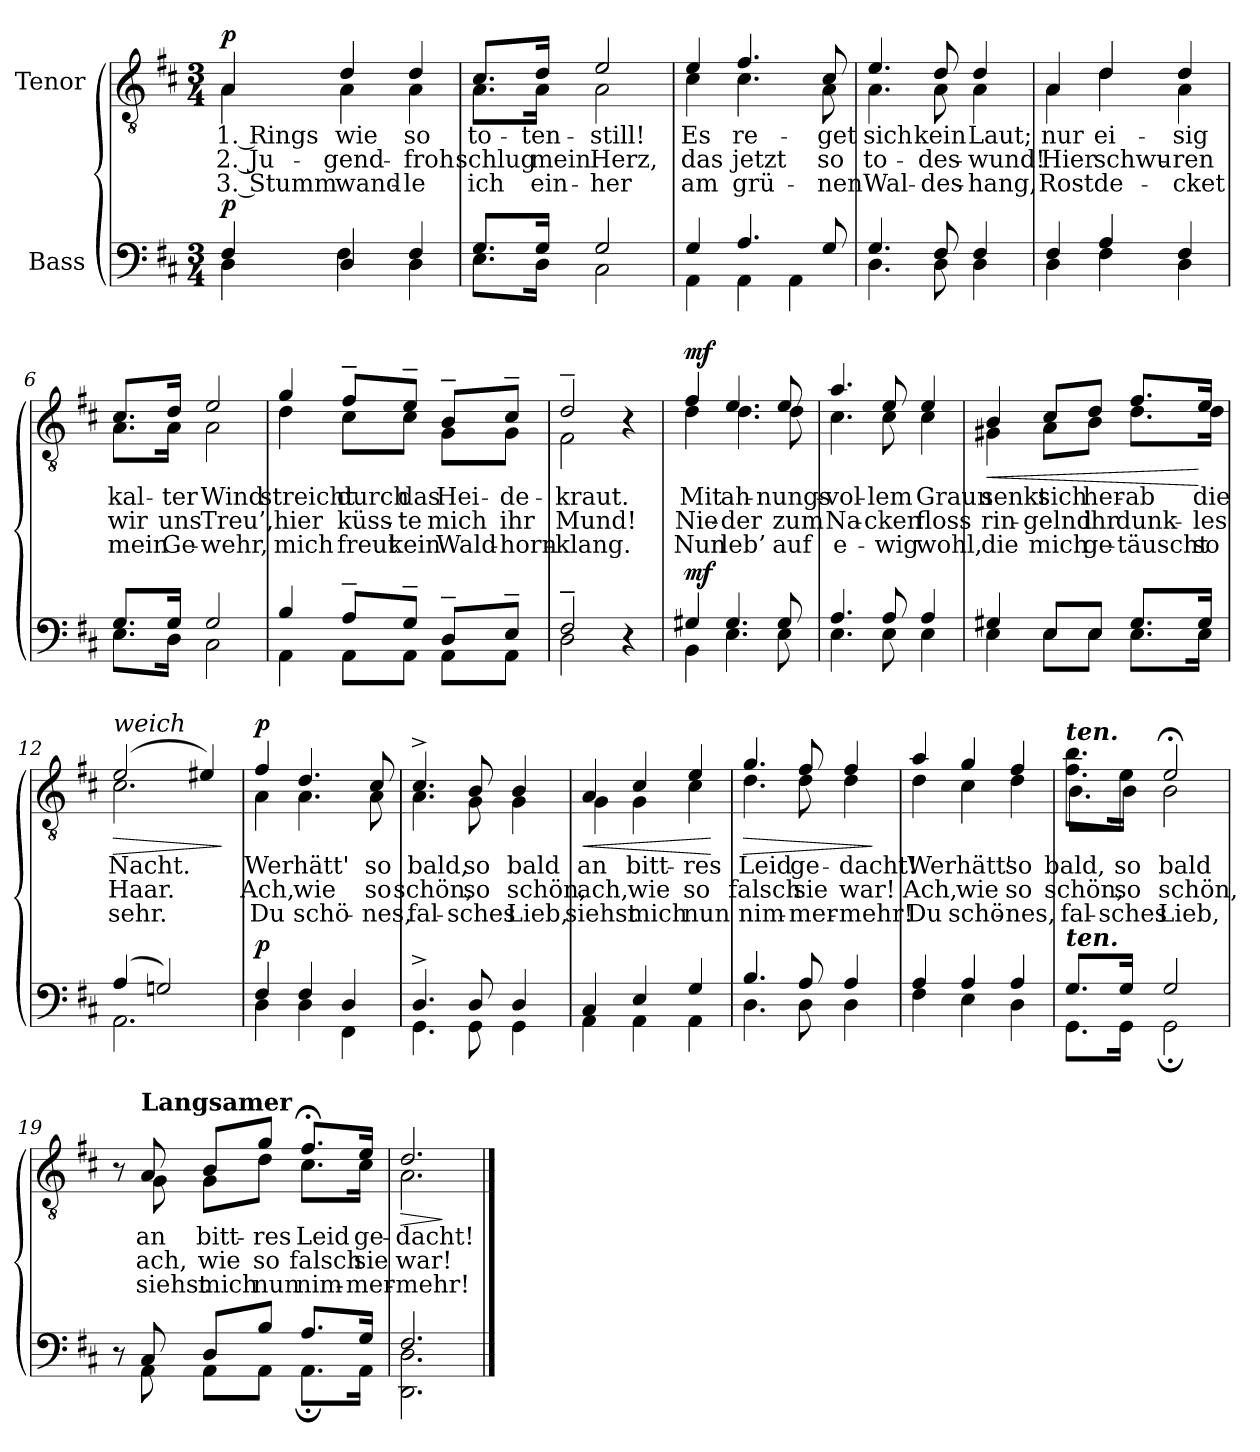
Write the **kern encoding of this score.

**kern	**dynam	**kern	**text	**text	**text	**dynam
*part2	*part2	*part1	*part1	*part1	*part1	*part1
*staff2	*staff2	*staff1	*staff1	*staff1	*staff1	*staff1
*I"Bass	*	*I"Tenor	*	*	*	*
*clefF4	*	*clefGv2	*	*	*	*
*k[f#c#]	*	*k[f#c#]	*	*	*	*
*M3/4	*	*M3/4	*	*	*	*
=1	=1	=1	=1	=1	=1	=1
*^	*	*	*	*	*	*
!	!	!	!LO:TX:a:B:t=Mäßig gehend	!	!	!	!
!	!	!	!LO:TX:a:t=(im Volkston)	!	!	!	!
!	!	!LO:DY:a	!	!LO:LY:b	!LO:LY:b	!LO:LY:b	!LO:DY:a
*	*	*	*^	*	*	*	*
4F#/	4D\	p	4A/	4A\	1. Rings	2. Ju-	3. Stumm	p
!	!	!	!	!	!LO:LY:b	!LO:LY:b	!LO:LY:b	!
4D/	4F#\	.	4d/	4A\	wie	-gend-	wand-	.
!	!	!	!	!	!LO:LY:b	!LO:LY:b	!LO:LY:b	!
4F#/	4D\	.	4d/	4A\	so	-froh	-le	.
=2	=2	=2	=2	=2	=2	=2	=2	=2
!	!	!	!	!	!LO:LY:b	!LO:LY:b	!LO:LY:b	!
8.G/L	8.E\L	.	8.c#/L	8.A\L	to-	schlug	ich	.
!	!	!	!	!	!LO:LY:b	!LO:LY:b	!LO:LY:b	!
16G/Jk	16D\Jk	.	16d/Jk	16A\Jk	-ten-	mein	ein-	.
!	!	!	!	!	!LO:LY:b	!LO:LY:b	!LO:LY:b	!
2G/	2C#\	.	2e/	2A\	-still!	Herz,	-her	.
=3	=3	=3	=3	=3	=3	=3	=3	=3
!	!	!	!	!	!LO:LY:b	!LO:LY:b	!LO:LY:b	!
4G/	4AA\	.	4e/	4c#\	Es	das	am	.
!	!	!	!	!	!LO:LY:b	!LO:LY:b	!LO:LY:b	!
4.A/	4AA\	.	4.f#/	4.c#\	re-	jetzt	grü-	.
.	4AA\	.	.	.	.	.	.	.
!	!	!	!	!	!LO:LY:b	!LO:LY:b	!LO:LY:b	!
8G/	.	.	8c#/	8A\	-get	so	-nen	.
=4	=4	=4	=4	=4	=4	=4	=4	=4
!	!	!	!	!	!LO:LY:b	!LO:LY:b	!LO:LY:b	!
4.G/	4.D\	.	4.e/	4.A\	sich	to-	Wal-	.
!	!	!	!	!	!LO:LY:b	!LO:LY:b	!LO:LY:b	!
8F#/	8D\	.	8d/	8A\	kein	-des-	-des-	.
!	!	!	!	!	!LO:LY:b	!LO:LY:b	!LO:LY:b	!
4F#/	4D\	.	4d/	4A\	Laut;	-wund!	-hang,	.
!!LO:LB:g=z	!!
=5	=5	=5	=5	=5	=5	=5	=5	=5
!	!	!	!	!	!LO:LY:b	!LO:LY:b	!LO:LY:b	!
4F#/	4D\	.	4A/	4A\	nur	Hier	Rost	.
!	!	!	!	!	!LO:LY:b	!LO:LY:b	!LO:LY:b	!
4A/	4F#\	.	4d/	4d\	ei-	schwu-	de-	.
!	!	!	!	!	!LO:LY:b	!LO:LY:b	!LO:LY:b	!
4F#/	4D\	.	4d/	4A\	-sig	-ren	-cket	.
=6	=6	=6	=6	=6	=6	=6	=6	=6
!	!	!	!	!	!LO:LY:b	!LO:LY:b	!LO:LY:b	!
8.G/L	8.E\L	.	8.c#/L	8.A\L	kal-	wir	mein	.
!	!	!	!	!	!LO:LY:b	!LO:LY:b	!LO:LY:b	!
16G/Jk	16D\Jk	.	16d/Jk	16A\Jk	-ter	uns	Ge-	.
!	!	!	!	!	!LO:LY:b	!LO:LY:b	!LO:LY:b	!
2G/	2C#\	.	2e/	2A\	Wind	Treu’,	-wehr,	.
=7	=7	=7	=7	=7	=7	=7	=7	=7
!	!	!	!	!	!LO:LY:b	!LO:LY:b	!LO:LY:b	!
4B/	4AA\	.	4g/	4d\	streicht	hier	mich	.
!	!	!	!	!	!LO:LY:b	!LO:LY:b	!LO:LY:b	!
8A~/L	8AA\L	.	8f#~/L	8c#\L	durch	küss-	freut	.
!	!	!	!	!	!LO:LY:b	!LO:LY:b	!LO:LY:b	!
8G~/J	8AA\J	.	8e~/J	8c#\J	das	-te	kein	.
!	!	!	!	!	!LO:LY:b	!LO:LY:b	!LO:LY:b	!
8D~/L	8AA\L	.	8B~/L	8G\L	Hei-	mich	Wald-	.
!	!	!	!	!	!LO:LY:b	!LO:LY:b	!LO:LY:b	!
8E~/J	8AA\J	.	8c#~/J	8G\J	-de-	ihr	-horn-	.
=8	=8	=8	=8	=8	=8	=8	=8	=8
!	!	!	!	!	!LO:LY:b	!LO:LY:b	!LO:LY:b	!
2F#~/	2D\	.	2d~/	2F#\	-kraut.	Mund!	-klang.	.
4r	4ryy	.	4r	4ryy	.	.	.	.
!!LO:LB:g=z	!!
=9	=9	=9	=9	=9	=9	=9	=9	=9
!	!	!LO:DY:a	!	!	!LO:LY:b	!LO:LY:b	!LO:LY:b	!LO:DY:a
4G#X/	4BB\	mf	4f#/	4d\	Mit	Nie-	Nun	mf
!	!	!	!	!	!LO:LY:b	!LO:LY:b	!LO:LY:b	!
4.G#/	4.E\	.	4.e/	4.d\	ah-	-der	leb’	.
!	!	!	!	!	!LO:LY:b	!LO:LY:b	!LO:LY:b	!
8G#/	8E\	.	8e/	8d\	-nungs-	zum	auf	.
=10	=10	=10	=10	=10	=10	=10	=10	=10
!	!	!	!	!	!LO:LY:b	!LO:LY:b	!LO:LY:b	!
4.A/	4.E\	.	4.a/	4.c#\	-vol-	Na-	e-	.
!	!	!	!	!	!LO:LY:b	!LO:LY:b	!LO:LY:b	!
8A/	8E\	.	8e/	8c#\	-lem	-cken	-wig	.
!	!	!	!	!	!LO:LY:b	!LO:LY:b	!LO:LY:b	!
4A/	4E\	.	4e/	4c#\	Graun	floss	wohl,	.
=11	=11	=11	=11	=11	=11	=11	=11	=11
!	!	!	!	!	!LO:LY:b	!LO:LY:b	!LO:LY:b	!LO:HP:b
4G#X/	4E\	.	4B/	4G#X\	senkt	rin-	die	<
!	!	!	!	!	!LO:LY:b	!LO:LY:b	!LO:LY:b	!
8E/L	8E\L	.	8c#/L	8A\L	sich	-gelnd	mich	.
!	!	!	!	!	!LO:LY:b	!LO:LY:b	!LO:LY:b	!
8E/J	8E\J	.	8d/J	8B\J	her-	ihr	ge-	.
!	!	!	!	!	!LO:LY:b	!LO:LY:b	!LO:LY:b	!
8.G#/L	8.E\L	.	8.f#/L	8.d\L	-ab	dunk-	-täuscht	.
!	!	!	!	!	!LO:LY:b	!LO:LY:b	!LO:LY:b	!
16G#/Jk	16E\Jk	.	16e/Jk	16d\Jk	die	-les	so	[
=12	=12	=12	=12	=12	=12	=12	=12	=12
!	!	!	!LO:TX:a:i:t=weich	!	!	!	!	!
!	!	!	!	!	!LO:LY:b	!LO:LY:b	!LO:LY:b	!LO:HP:b
(4A/	2.AA\	.	(2e/	2.c#\	Nacht.	Haar.	sehr.	>
2Gn/)	.	.	.	.	.	.	.	.
.	.	.	4e#X/)	.	.	.	.	.
*v	*v	*	*	*	*	*	*	*
*	*	*v	*v	*	*	*	*
.	.	.	.	.	.	]
!!LO:LB:g=z
=13	=13	=13	=13	=13	=13	=13
*^	*	*	*	*	*	*
!	!	!LO:DY:a	!	!LO:LY:b	!LO:LY:b	!LO:LY:b	!LO:DY:a
*	*	*	*^	*	*	*	*
4F#/	4D\	p	4f#/	4A\	Wer	Ach,	Du	p
!	!	!	!	!	!LO:LY:b	!LO:LY:b	!LO:LY:b	!
4F#/	4D\	.	4.d/	4.A\	hätt'	wie	schö-	.
4D/	4FF#\	.	.	.	.	.	.	.
!	!	!	!	!	!LO:LY:b	!LO:LY:b	!LO:LY:b	!
.	.	.	8c#/	8A\	so	so	-nes,	.
=14	=14	=14	=14	=14	=14	=14	=14	=14
!	!	!	!	!	!LO:LY:b	!LO:LY:b	!LO:LY:b	!
4.D^/	4.GG\	.	4.c#^/	4.A\	bald,	schön,	fal-	.
!	!	!	!	!	!LO:LY:b	!LO:LY:b	!LO:LY:b	!
8D/	8GG\	.	8B/	8G\	so	so	-sches	.
!	!	!	!	!	!LO:LY:b	!LO:LY:b	!LO:LY:b	!
4D/	4GG\	.	4B/	4G\	bald	schön,	Lieb,	.
=15	=15	=15	=15	=15	=15	=15	=15	=15
!	!	!	!	!	!LO:LY:b	!LO:LY:b	!LO:LY:b	!LO:HP:b
4C#/	4AA\	.	4A/	4G\	an	ach,	siehst	<
!	!	!	!	!	!LO:LY:b	!LO:LY:b	!LO:LY:b	!
4E/	4AA\	.	4c#/	4G\	bitt-	wie	mich	.
!	!	!	!	!	!LO:LY:b	!LO:LY:b	!LO:LY:b	!
4G/	4AA\	.	4e/	4c#\	-res	so	nun	.
*v	*v	*	*	*	*	*	*	*
*	*	*v	*v	*	*	*	*
.	.	.	.	.	.	[
=16	=16	=16	=16	=16	=16	=16
*^	*	*	*	*	*	*
!	!	!	!	!LO:LY:b	!LO:LY:b	!LO:LY:b	!LO:HP:b
*	*	*	*^	*	*	*	*
4.B/	4.D\	.	4.g/	4.d\	Leid	falsch	nim-	>
!	!	!	!	!	!LO:LY:b	!LO:LY:b	!LO:LY:b	!
8A/	8D\	.	8f#/	8d\	ge-	sie	-mer-	.
!	!	!	!	!	!LO:LY:b	!LO:LY:b	!LO:LY:b	!
4A/	4D\	.	4f#/	4d\	-dacht!	war!	-mehr!	.
*v	*v	*	*	*	*	*	*	*
*	*	*v	*v	*	*	*	*
.	.	.	.	.	.	]
!!LO:LB:g=z
=17	=17	=17	=17	=17	=17	=17
*^	*	*	*	*	*	*
!	!	!	!LO:TX:a:i:t=Ruhig, &nbsp;&nbsp;zart	!	!	!	!
!	!	!	!	!LO:LY:b	!LO:LY:b	!LO:LY:b	!
*	*	*	*^	*	*	*	*
4A/	4F#\	.	4a/	4d\	Wer	Ach,	Du	.
!	!	!	!	!	!LO:LY:b	!LO:LY:b	!LO:LY:b	!
4A/	4E\	.	4g/	4c#\	hätt'	wie	schö-	.
!	!	!	!	!	!LO:LY:b	!LO:LY:b	!LO:LY:b	!
4A/	4D\	.	4f#/	4d\	so	so	-nes,	.
=18	=18	=18	=18	=18	=18	=18	=18	=18
!	!	!	!LO:TX:a:Bi:t=ten.	!	!	!	!	!
!LO:TX:a:Bi:t=ten.	!	!	!	!	!	!	!	!
!	!	!	!	!	!LO:LY:b	!LO:LY:b	!LO:LY:b	!
8.G/L	8.GG\L	.	8.f#\ 8.b\L	8.B\L	bald,	schön,	fal-	.
!	!	!	!	!	!LO:LY:b	!LO:LY:b	!LO:LY:b	!
16G/Jk	16GG\Jk	.	16e\Jk	16B\Jk	so	so	-sches	.
!	!	!	!	!	!LO:LY:b	!LO:LY:b	!LO:LY:b	!
2G/	2GG;\	.	2e;</	2B\	bald	schön,	Lieb,	.
=19	=19	=19	=19	=19	=19	=19	=19	=19
8r	8ryy	.	8r	8ryy	.	.	.	.
!	!	!	!LO:TX:a:B:t=Langsamer	!	!	!	!	!
!	!	!	!	!	!LO:LY:b	!LO:LY:b	!LO:LY:b	!
8C#/	8AA\	.	8A/	8G\	an	ach,	siehst	.
!	!	!	!	!	!LO:LY:b	!LO:LY:b	!LO:LY:b	!
8D/L	8AA\L	.	8B/L	8G\L	bitt-	wie	mich	.
!	!	!	!	!	!LO:LY:b	!LO:LY:b	!LO:LY:b	!
8B/J	8AA\J	.	8g/J	8d\J	-res	so	nun	.
!	!	!	!	!	!LO:LY:b	!LO:LY:b	!LO:LY:b	!
8.A/L	8.AA;\L	.	8.f#;</L	8.c#\L	Leid	falsch	nim-	.
!	!	!	!	!	!LO:LY:b	!LO:LY:b	!LO:LY:b	!
16G/Jk	16AA\Jk	.	16e/Jk	16c#\Jk	ge-	sie	-mer-	.
=20	=20	=20	=20	=20	=20	=20	=20	=20
!	!	!	!	!	!LO:LY:b	!LO:LY:b	!LO:LY:b	!LO:HP:b
2.F#/	2.DD\ 2.D\	.	2.d/	2.A\	-dacht!	war!	-mehr!	>
*v	*v	*	*	*	*	*	*	*
*	*	*v	*v	*	*	*	*
.	.	.	.	.	.	]
==	==	==	==	==	==	==
*-	*-	*-	*-	*-	*-	*-
